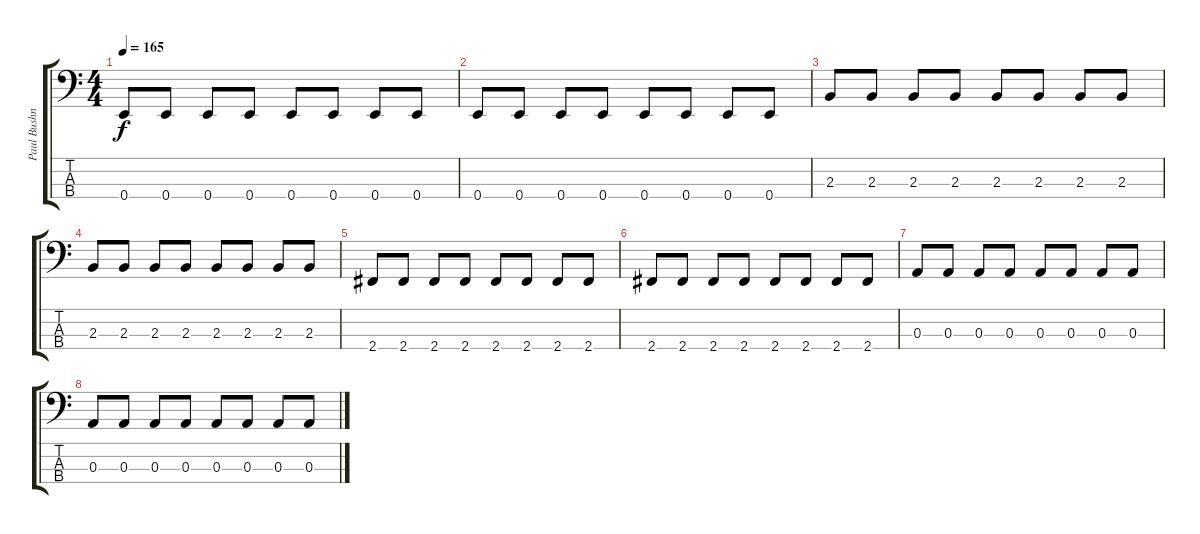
\track ("Paul Bushnell" "Paul Bushn") {instrument electricbassfinger}
\staff {score tabs}
\tuning (G2 D2 A1 E1) {hide}
\ts (4 4)
\tempo 165
\clef f4
\ks c
0.4.8{dy f} 0.4.8 0.4.8 0.4.8 0.4.8 0.4.8 0.4.8 0.4.8 |
0.4.8 0.4.8 0.4.8 0.4.8 0.4.8 0.4.8 0.4.8 0.4.8 |
2.3.8 2.3.8 2.3.8 2.3.8 2.3.8 2.3.8 2.3.8 2.3.8 |
2.3.8 2.3.8 2.3.8 2.3.8 2.3.8 2.3.8 2.3.8 2.3.8 |
2.4.8 2.4.8 2.4.8 2.4.8 2.4.8 2.4.8 2.4.8 2.4.8 |
2.4.8 2.4.8 2.4.8 2.4.8 2.4.8 2.4.8 2.4.8 2.4.8 |
0.3.8 0.3.8 0.3.8 0.3.8 0.3.8 0.3.8 0.3.8 0.3.8 |
0.3.8 0.3.8 0.3.8 0.3.8 0.3.8 0.3.8 0.3.8 0.3.8
